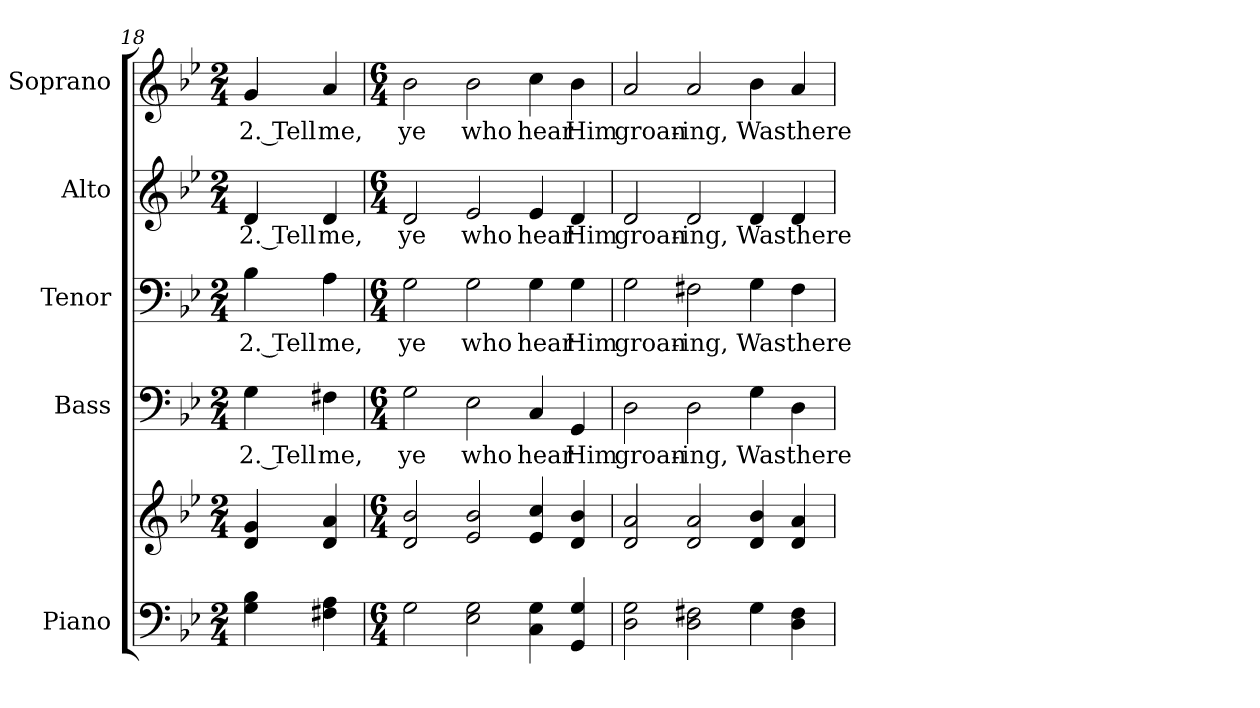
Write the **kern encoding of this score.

**kern	**kern	**kern	**text	**kern	**text	**kern	**text	**kern	**text
*part5	*part5	*part4	*part4	*part3	*part3	*part2	*part2	*part1	*part1
*staff6	*staff5	*staff4	*staff4	*staff3	*staff3	*staff2	*staff2	*staff1	*staff1
*I"Piano	*	*I"Bass	*	*I"Tenor	*	*I"Alto	*	*I"Soprano	*
*I'Pno.	*	*I'B.	*	*I'T.	*	*I'A.	*	*I'S.	*
*clefF4	*clefG2	*clefF4	*	*clefF4	*	*clefG2	*	*clefG2	*
*k[b-e-]	*k[b-e-]	*k[b-e-]	*	*k[b-e-]	*	*k[b-e-]	*	*k[b-e-]	*
*B-:	*B-:	*B-:	*	*B-:	*	*B-:	*	*B-:	*
*M2/4	*M2/4	*M2/4	*	*M2/4	*	*M2/4	*	*M2/4	*
=18	=18	=18	=18	=18	=18	=18	=18	=18	=18
!	!	!	!LO:LY:b:color=#000000	!	!	!	!	!	!
!	!	!	!	!	!LO:LY:b:color=#000000	!	!	!	!
!	!	!	!	!	!	!	!LO:LY:b:color=#000000	!	!
!	!	!	!	!	!	!	!	!	!LO:LY:b:color=#000000
4Gi\ 4B-i	4di/ 4gi	4Gi\	2. Tell	4B-i\	2. Tell	4di/	2. Tell	4gi/	2. Tell
!	!	!	!LO:LY:b:color=#000000	!	!	!	!	!	!
!	!	!	!	!	!LO:LY:b:color=#000000	!	!	!	!
!	!	!	!	!	!	!	!LO:LY:b:color=#000000	!	!
!	!	!	!	!	!	!	!	!	!LO:LY:b:color=#000000
4F#Xi\ 4Ai	4di/ 4ai	4F#Xi\	me,	4Ai\	me,	4di/	me,	4ai/	me,
!!LO:PB:g=z
=19	=19	=19	=19	=19	=19	=19	=19	=19	=19
*M6/4	*M6/4	*M6/4	*	*M6/4	*	*M6/4	*	*M6/4	*
!	!	!	!LO:LY:b:color=#000000	!	!	!	!	!	!
!	!	!	!	!	!LO:LY:b:color=#000000	!	!	!	!
!	!	!	!	!	!	!	!LO:LY:b:color=#000000	!	!
!	!	!	!	!	!	!	!	!	!LO:LY:b:color=#000000
2Gi\	2di/ 2b-i	2Gi\	ye	2Gi\	ye	2di/	ye	2b-i\	ye
!	!	!	!LO:LY:b:color=#000000	!	!	!	!	!	!
!	!	!	!	!	!LO:LY:b:color=#000000	!	!	!	!
!	!	!	!	!	!	!	!LO:LY:b:color=#000000	!	!
!	!	!	!	!	!	!	!	!	!LO:LY:b:color=#000000
2E-i\ 2Gi	2e-i/ 2b-i	2E-i\	who	2Gi\	who	2e-i/	who	2b-i\	who
!	!	!	!LO:LY:b:color=#000000	!	!	!	!	!	!
!	!	!	!	!	!LO:LY:b:color=#000000	!	!	!	!
!	!	!	!	!	!	!	!LO:LY:b:color=#000000	!	!
!	!	!	!	!	!	!	!	!	!LO:LY:b:color=#000000
4Ci\ 4Gi	4e-i/ 4cci	4Ci/	hear	4Gi\	hear	4e-i/	hear	4cci\	hear
!	!	!	!LO:LY:b:color=#000000	!	!	!	!	!	!
!	!	!	!	!	!LO:LY:b:color=#000000	!	!	!	!
!	!	!	!	!	!	!	!LO:LY:b:color=#000000	!	!
!	!	!	!	!	!	!	!	!	!LO:LY:b:color=#000000
4GGi/ 4Gi	4di/ 4b-i	4GGi/	Him	4Gi\	Him	4di/	Him	4b-i\	Him
=20	=20	=20	=20	=20	=20	=20	=20	=20	=20
!	!	!	!LO:LY:b:color=#000000	!	!	!	!	!	!
!	!	!	!	!	!LO:LY:b:color=#000000	!	!	!	!
!	!	!	!	!	!	!	!LO:LY:b:color=#000000	!	!
!	!	!	!	!	!	!	!	!	!LO:LY:b:color=#000000
2Di\ 2Gi	2di/ 2ai	2Di\	groan-	2Gi\	groan-	2di/	groan-	2ai/	groan-
!	!	!	!LO:LY:b:color=#000000	!	!	!	!	!	!
!	!	!	!	!	!LO:LY:b:color=#000000	!	!	!	!
!	!	!	!	!	!	!	!LO:LY:b:color=#000000	!	!
!	!	!	!	!	!	!	!	!	!LO:LY:b:color=#000000
2Di\ 2F#Xi	2di/ 2ai	2Di\	-ing,	2F#Xi\	-ing,	2di/	-ing,	2ai/	-ing,
!	!	!	!LO:LY:b:color=#000000	!	!	!	!	!	!
!	!	!	!	!	!LO:LY:b:color=#000000	!	!	!	!
!	!	!	!	!	!	!	!LO:LY:b:color=#000000	!	!
!	!	!	!	!	!	!	!	!	!LO:LY:b:color=#000000
4Gi\	4di/ 4b-i	4Gi\	Was	4Gi\	Was	4di/	Was	4b-i\	Was
!	!	!	!LO:LY:b:color=#000000	!	!	!	!	!	!
!	!	!	!	!	!LO:LY:b:color=#000000	!	!	!	!
!	!	!	!	!	!	!	!LO:LY:b:color=#000000	!	!
!	!	!	!	!	!	!	!	!	!LO:LY:b:color=#000000
4Di\ 4F#i	4di/ 4ai	4Di\	there	4F#i\	there	4di/	there	4ai/	there
=	=	=	=	=	=	=	=	=	=
*-	*-	*-	*-	*-	*-	*-	*-	*-	*-
